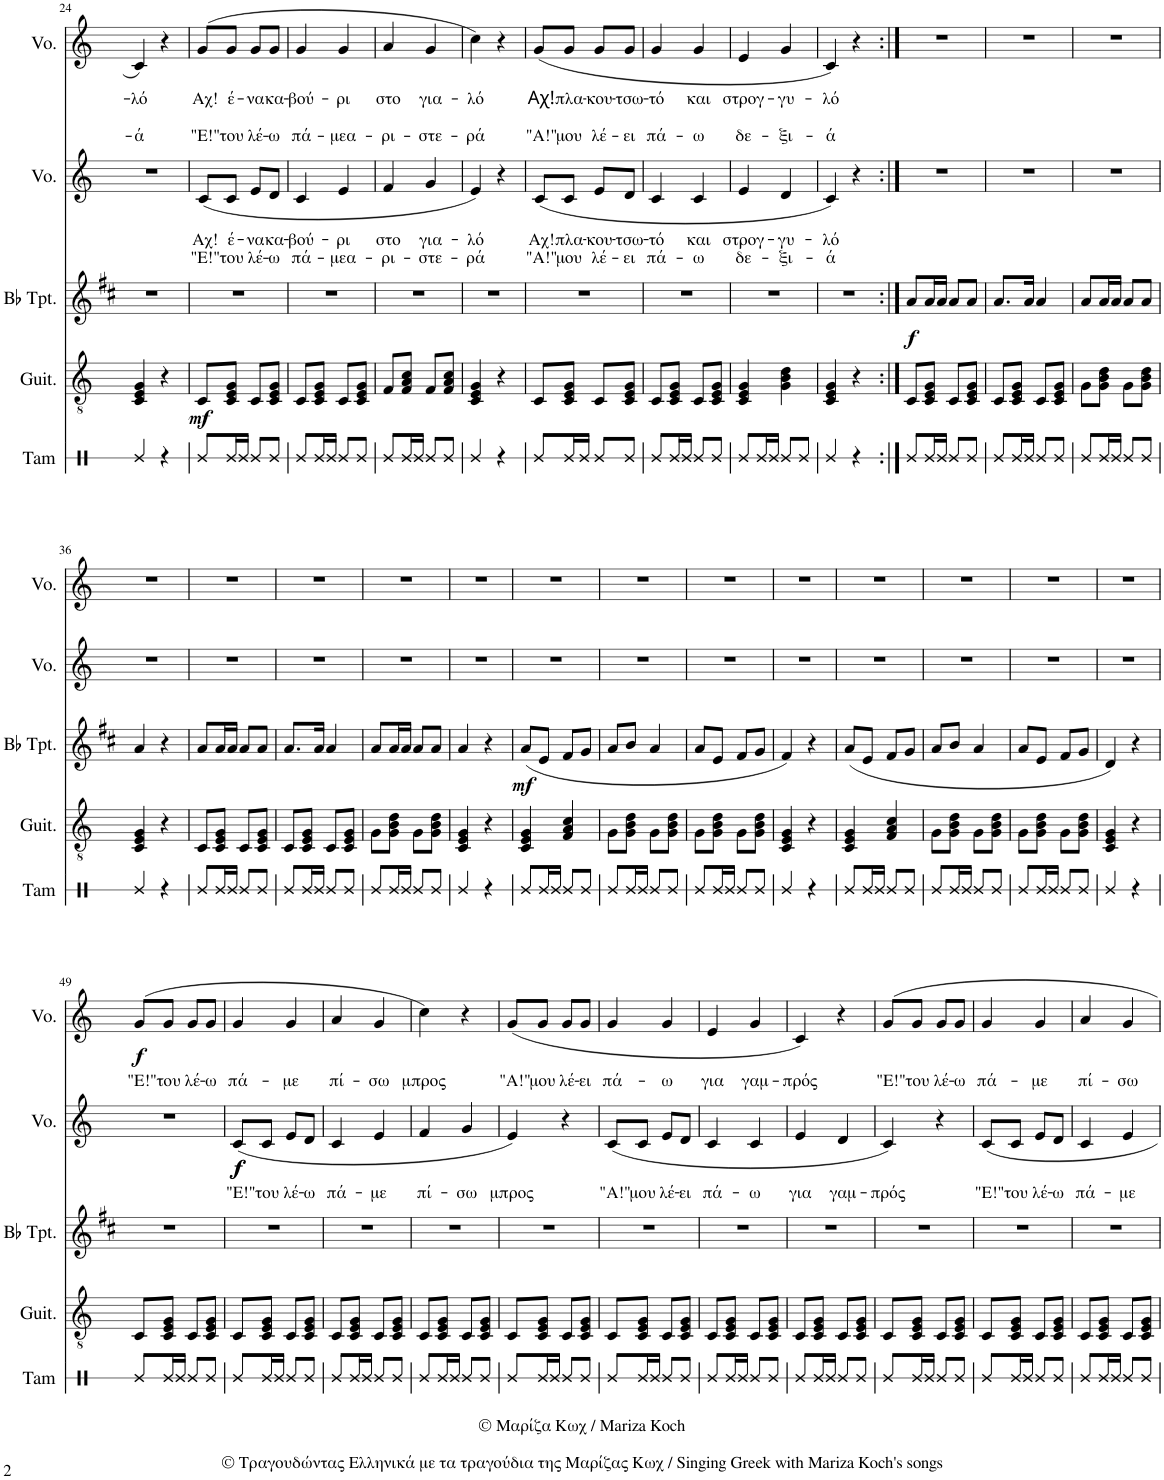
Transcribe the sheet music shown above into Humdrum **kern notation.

**kern	**kern	**dynam	**kern	**dynam	**kern	**text	**text	**dynam	**kern	**text	**text	**text	**dynam
*part5	*part4	*part4	*part3	*part3	*part2	*part2	*part2	*part2	*part1	*part1	*part1	*part1	*part1
*staff5	*staff4	*staff4	*staff3	*staff3	*staff2	*staff2	*staff2	*staff2	*staff1	*staff1	*staff1	*staff1	*staff1
*I"Tam-Tam	*I"Ακουστική Κιθάρα	*	*I"Σιb Τρομπέτα	*	*I"Φωνή	*	*	*	*I"Φωνή	*	*	*	*
*I'Tam	*	*	*	*	*	*	*	*	*	*	*	*	*
!!LO:PB:g=z
*clefX	*clefGv2	*	*clefG2	*	*clefG2	*	*	*	*clefG2	*	*	*	*
*	*	*	*Trd1c2	*	*	*	*	*	*	*	*	*	*
*k[]	*k[]	*	*k[f#c#]	*	*k[]	*	*	*	*k[]	*	*	*	*
*M2/4	*M2/4	*	*M2/4	*	*M2/4	*	*	*	*M2/4	*	*	*	*
=24	=24	=24	=24	=24	=24	=24	=24	=24	=24	=24	=24	=24	=24
!	!	!	!	!	!	!	!	!	!	!LO:LY:b	!	!LO:LY:b	!
4Re/	4C/ 4E/ 4G/	.	2r	.	2r	.	.	.	4c/	-λό	.	-ά	.
4r	4r	.	.	.	.	.	.	.	4r	.	.	.	.
=25	=25	=25	=25	=25	=25	=25	=25	=25	=25	=25	=25	=25	=25
!	!	!LO:DY:b	!	!	!	!LO:LY:b	!LO:LY:b	!	!	!LO:LY:b	!	!LO:LY:b	!
8Re/L	8C/L	mf	2r	.	(8c/L	Αχ!	"Ε!"	.	(8g/L	Αχ!	.	"Ε!"	.
!	!	!	!	!	!	!LO:LY:b	!LO:LY:b	!	!	!LO:LY:b	!	!LO:LY:b	!
16Re/L	8C/ 8E/ 8G/J	.	.	.	8c/J	έ-	του	.	8g/J	έ-	.	του	.
16Re/JJ	.	.	.	.	.	.	.	.	.	.	.	.	.
!	!	!	!	!	!	!LO:LY:b	!LO:LY:b	!	!	!LO:LY:b	!	!LO:LY:b	!
8Re/L	8C/L	.	.	.	8e/L	-να	λέ-	.	8g/L	-να	.	λέ-	.
!	!	!	!	!	!	!LO:LY:b	!LO:LY:b	!	!	!LO:LY:b	!	!LO:LY:b	!
8Re/J	8C/ 8E/ 8G/J	.	.	.	8d/J	κα-	-ω	.	8g/J	κα-	.	-ω	.
=26	=26	=26	=26	=26	=26	=26	=26	=26	=26	=26	=26	=26	=26
!	!	!	!	!	!	!LO:LY:b	!LO:LY:b	!	!	!LO:LY:b	!	!LO:LY:b	!
8Re/L	8C/L	.	2r	.	4c/	-βού-	πά-	.	4g/	-βού-	.	πά-	.
16Re/L	8C/ 8E/ 8G/J	.	.	.	.	.	.	.	.	.	.	.	.
16Re/JJ	.	.	.	.	.	.	.	.	.	.	.	.	.
!	!	!	!	!	!	!LO:LY:b	!LO:LY:b	!	!	!LO:LY:b	!	!LO:LY:b	!
8Re/L	8C/L	.	.	.	4e/	-ρι	-μεα-	.	4g/	-ρι	.	-μεα-	.
8Re/J	8C/ 8E/ 8G/J	.	.	.	.	.	.	.	.	.	.	.	.
=27	=27	=27	=27	=27	=27	=27	=27	=27	=27	=27	=27	=27	=27
!	!	!	!	!	!	!LO:LY:b	!LO:LY:b	!	!	!LO:LY:b	!	!LO:LY:b	!
8Re/L	8F/L	.	2r	.	4f/	στο	-ρι-	.	4a/	στο	.	-ρι-	.
16Re/L	8F/ 8A/ 8c/J	.	.	.	.	.	.	.	.	.	.	.	.
16Re/JJ	.	.	.	.	.	.	.	.	.	.	.	.	.
!	!	!	!	!	!	!LO:LY:b	!LO:LY:b	!	!	!LO:LY:b	!	!LO:LY:b	!
8Re/L	8F/L	.	.	.	4g/	για-	-στε-	.	4g/	για-	.	-στε-	.
8Re/J	8F/ 8A/ 8c/J	.	.	.	.	.	.	.	.	.	.	.	.
=28	=28	=28	=28	=28	=28	=28	=28	=28	=28	=28	=28	=28	=28
!	!	!	!	!	!	!LO:LY:b	!LO:LY:b	!	!	!LO:LY:b	!	!LO:LY:b	!
4Re/	4C/ 4E/ 4G/	.	2r	.	4e/)	-λό	-ρά	.	4cc\)	-λό	.	-ρά	.
4r	4r	.	.	.	4r	.	.	.	4r	.	.	.	.
=29	=29	=29	=29	=29	=29	=29	=29	=29	=29	=29	=29	=29	=29
!	!	!	!	!	!	!LO:LY:b	!LO:LY:b	!	!	!LO:LY:b	!	!LO:LY:b	!
8Re/L	8C/L	.	2r	.	(8c/L	Αχ!	"Α!"	.	(8g/L	Αχ!	.	"Α!"	.
!	!	!	!	!	!	!LO:LY:b	!LO:LY:b	!	!	!LO:LY:b	!	!LO:LY:b	!
16Re/L	8C/ 8E/ 8G/J	.	.	.	8c/J	πλα-	μου	.	8g/J	πλα-	.	μου	.
16Re/JJ	.	.	.	.	.	.	.	.	.	.	.	.	.
!	!	!	!	!	!	!LO:LY:b	!LO:LY:b	!	!	!LO:LY:b	!	!LO:LY:b	!
8Re/L	8C/L	.	.	.	8e/L	-κου-	λέ-	.	8g/L	-κου-	.	λέ-	.
!	!	!	!	!	!	!LO:LY:b	!LO:LY:b	!	!	!LO:LY:b	!	!LO:LY:b	!
8Re/J	8C/ 8E/ 8G/J	.	.	.	8d/J	-τσω-	-ει	.	8g/J	-τσω-	.	-ει	.
=30	=30	=30	=30	=30	=30	=30	=30	=30	=30	=30	=30	=30	=30
!	!	!	!	!	!	!LO:LY:b	!LO:LY:b	!	!	!LO:LY:b	!	!LO:LY:b	!
8Re/L	8C/L	.	2r	.	4c/	-τό	πά-	.	4g/	-τό	.	πά-	.
16Re/L	8C/ 8E/ 8G/J	.	.	.	.	.	.	.	.	.	.	.	.
16Re/JJ	.	.	.	.	.	.	.	.	.	.	.	.	.
!	!	!	!	!	!	!LO:LY:b	!LO:LY:b	!	!	!LO:LY:b	!	!LO:LY:b	!
8Re/L	8C/L	.	.	.	4c/	και	-ω	.	4g/	και	.	-ω	.
8Re/J	8C/ 8E/ 8G/J	.	.	.	.	.	.	.	.	.	.	.	.
=31	=31	=31	=31	=31	=31	=31	=31	=31	=31	=31	=31	=31	=31
!	!	!	!	!	!	!LO:LY:b	!LO:LY:b	!	!	!LO:LY:b	!	!LO:LY:b	!
8Re/L	4C/ 4E/ 4G/	.	2r	.	4e/	στρογ-	δε-	.	4e/	στρογ-	.	δε-	.
16Re/L	.	.	.	.	.	.	.	.	.	.	.	.	.
16Re/JJ	.	.	.	.	.	.	.	.	.	.	.	.	.
!	!	!	!	!	!	!LO:LY:b	!LO:LY:b	!	!	!LO:LY:b	!	!LO:LY:b	!
8Re/L	4G\ 4B\ 4d\	.	.	.	4d/	-γυ-	-ξι-	.	4g/	-γυ-	.	-ξι-	.
8Re/J	.	.	.	.	.	.	.	.	.	.	.	.	.
=32	=32	=32	=32	=32	=32	=32	=32	=32	=32	=32	=32	=32	=32
!	!	!	!	!	!	!LO:LY:b	!LO:LY:b	!	!	!LO:LY:b	!	!LO:LY:b	!
4Re/	4C/ 4E/ 4G/	.	2r	.	4c/)	-λό	-ά	.	4c/)	-λό	.	-ά	.
4r	4r	.	.	.	4r	.	.	.	4r	.	.	.	.
=33:|!	=33:|!	=33:|!	=33:|!	=33:|!	=33:|!	=33:|!	=33:|!	=33:|!	=33:|!	=33:|!	=33:|!	=33:|!	=33:|!
!	!	!	!	!LO:DY:b	!	!	!	!	!	!	!	!	!
8Re/L	8C/L	.	8a/L	f	2r	.	.	.	2r	.	.	.	.
16Re/L	8C/ 8E/ 8G/J	.	16a/L	.	.	.	.	.	.	.	.	.	.
16Re/JJ	.	.	16a/JJ	.	.	.	.	.	.	.	.	.	.
8Re/L	8C/L	.	8a/L	.	.	.	.	.	.	.	.	.	.
8Re/J	8C/ 8E/ 8G/J	.	8a/J	.	.	.	.	.	.	.	.	.	.
=34	=34	=34	=34	=34	=34	=34	=34	=34	=34	=34	=34	=34	=34
8Re/L	8C/L	.	8.a/L	.	2r	.	.	.	2r	.	.	.	.
16Re/L	8C/ 8E/ 8G/J	.	.	.	.	.	.	.	.	.	.	.	.
16Re/JJ	.	.	16a/Jk	.	.	.	.	.	.	.	.	.	.
8Re/L	8C/L	.	4a/	.	.	.	.	.	.	.	.	.	.
8Re/J	8C/ 8E/ 8G/J	.	.	.	.	.	.	.	.	.	.	.	.
=35	=35	=35	=35	=35	=35	=35	=35	=35	=35	=35	=35	=35	=35
8Re/L	8G\L	.	8a/L	.	2r	.	.	.	2r	.	.	.	.
16Re/L	8G\ 8B\ 8d\J	.	16a/L	.	.	.	.	.	.	.	.	.	.
16Re/JJ	.	.	16a/JJ	.	.	.	.	.	.	.	.	.	.
8Re/L	8G\L	.	8a/L	.	.	.	.	.	.	.	.	.	.
8Re/J	8G\ 8B\ 8d\J	.	8a/J	.	.	.	.	.	.	.	.	.	.
!!LO:LB:g=z
=36	=36	=36	=36	=36	=36	=36	=36	=36	=36	=36	=36	=36	=36
4Re/	4C/ 4E/ 4G/	.	4a/	.	2r	.	.	.	2r	.	.	.	.
4r	4r	.	4r	.	.	.	.	.	.	.	.	.	.
=37	=37	=37	=37	=37	=37	=37	=37	=37	=37	=37	=37	=37	=37
8Re/L	8C/L	.	8a/L	.	2r	.	.	.	2r	.	.	.	.
16Re/L	8C/ 8E/ 8G/J	.	16a/L	.	.	.	.	.	.	.	.	.	.
16Re/JJ	.	.	16a/JJ	.	.	.	.	.	.	.	.	.	.
8Re/L	8C/L	.	8a/L	.	.	.	.	.	.	.	.	.	.
8Re/J	8C/ 8E/ 8G/J	.	8a/J	.	.	.	.	.	.	.	.	.	.
=38	=38	=38	=38	=38	=38	=38	=38	=38	=38	=38	=38	=38	=38
8Re/L	8C/L	.	8.a/L	.	2r	.	.	.	2r	.	.	.	.
16Re/L	8C/ 8E/ 8G/J	.	.	.	.	.	.	.	.	.	.	.	.
16Re/JJ	.	.	16a/Jk	.	.	.	.	.	.	.	.	.	.
8Re/L	8C/L	.	4a/	.	.	.	.	.	.	.	.	.	.
8Re/J	8C/ 8E/ 8G/J	.	.	.	.	.	.	.	.	.	.	.	.
=39	=39	=39	=39	=39	=39	=39	=39	=39	=39	=39	=39	=39	=39
8Re/L	8G\L	.	8a/L	.	2r	.	.	.	2r	.	.	.	.
16Re/L	8G\ 8B\ 8d\J	.	16a/L	.	.	.	.	.	.	.	.	.	.
16Re/JJ	.	.	16a/JJ	.	.	.	.	.	.	.	.	.	.
8Re/L	8G\L	.	8a/L	.	.	.	.	.	.	.	.	.	.
8Re/J	8G\ 8B\ 8d\J	.	8a/J	.	.	.	.	.	.	.	.	.	.
=40	=40	=40	=40	=40	=40	=40	=40	=40	=40	=40	=40	=40	=40
4Re/	4C/ 4E/ 4G/	.	4a/	.	2r	.	.	.	2r	.	.	.	.
4r	4r	.	4r	.	.	.	.	.	.	.	.	.	.
=41	=41	=41	=41	=41	=41	=41	=41	=41	=41	=41	=41	=41	=41
!	!	!	!	!LO:DY:b	!	!	!	!	!	!	!	!	!
8Re/L	4C/ 4E/ 4G/	.	(8a/L	mf	2r	.	.	.	2r	.	.	.	.
16Re/L	.	.	8e/J	.	.	.	.	.	.	.	.	.	.
16Re/JJ	.	.	.	.	.	.	.	.	.	.	.	.	.
8Re/L	4F/ 4A/ 4c/	.	8f#/L	.	.	.	.	.	.	.	.	.	.
8Re/J	.	.	8g/J	.	.	.	.	.	.	.	.	.	.
=42	=42	=42	=42	=42	=42	=42	=42	=42	=42	=42	=42	=42	=42
8Re/L	8G\L	.	8a/L	.	2r	.	.	.	2r	.	.	.	.
16Re/L	8G\ 8B\ 8d\J	.	8b/J	.	.	.	.	.	.	.	.	.	.
16Re/JJ	.	.	.	.	.	.	.	.	.	.	.	.	.
8Re/L	8G\L	.	4a/	.	.	.	.	.	.	.	.	.	.
8Re/J	8G\ 8B\ 8d\J	.	.	.	.	.	.	.	.	.	.	.	.
=43	=43	=43	=43	=43	=43	=43	=43	=43	=43	=43	=43	=43	=43
8Re/L	8G\L	.	8a/L	.	2r	.	.	.	2r	.	.	.	.
16Re/L	8G\ 8B\ 8d\J	.	8e/J	.	.	.	.	.	.	.	.	.	.
16Re/JJ	.	.	.	.	.	.	.	.	.	.	.	.	.
8Re/L	8G\L	.	8f#/L	.	.	.	.	.	.	.	.	.	.
8Re/J	8G\ 8B\ 8d\J	.	8g/J	.	.	.	.	.	.	.	.	.	.
=44	=44	=44	=44	=44	=44	=44	=44	=44	=44	=44	=44	=44	=44
4Re/	4C/ 4E/ 4G/	.	4f#/)	.	2r	.	.	.	2r	.	.	.	.
4r	4r	.	4r	.	.	.	.	.	.	.	.	.	.
=45	=45	=45	=45	=45	=45	=45	=45	=45	=45	=45	=45	=45	=45
8Re/L	4C/ 4E/ 4G/	.	(8a/L	.	2r	.	.	.	2r	.	.	.	.
16Re/L	.	.	8e/J	.	.	.	.	.	.	.	.	.	.
16Re/JJ	.	.	.	.	.	.	.	.	.	.	.	.	.
8Re/L	4F/ 4A/ 4c/	.	8f#/L	.	.	.	.	.	.	.	.	.	.
8Re/J	.	.	8g/J	.	.	.	.	.	.	.	.	.	.
=46	=46	=46	=46	=46	=46	=46	=46	=46	=46	=46	=46	=46	=46
8Re/L	8G\L	.	8a/L	.	2r	.	.	.	2r	.	.	.	.
16Re/L	8G\ 8B\ 8d\J	.	8b/J	.	.	.	.	.	.	.	.	.	.
16Re/JJ	.	.	.	.	.	.	.	.	.	.	.	.	.
8Re/L	8G\L	.	4a/	.	.	.	.	.	.	.	.	.	.
8Re/J	8G\ 8B\ 8d\J	.	.	.	.	.	.	.	.	.	.	.	.
=47	=47	=47	=47	=47	=47	=47	=47	=47	=47	=47	=47	=47	=47
8Re/L	8G\L	.	8a/L	.	2r	.	.	.	2r	.	.	.	.
16Re/L	8G\ 8B\ 8d\J	.	8e/J	.	.	.	.	.	.	.	.	.	.
16Re/JJ	.	.	.	.	.	.	.	.	.	.	.	.	.
8Re/L	8G\L	.	8f#/L	.	.	.	.	.	.	.	.	.	.
8Re/J	8G\ 8B\ 8d\J	.	8g/J	.	.	.	.	.	.	.	.	.	.
=48	=48	=48	=48	=48	=48	=48	=48	=48	=48	=48	=48	=48	=48
4Re/	4C/ 4E/ 4G/	.	4d/)	.	2r	.	.	.	2r	.	.	.	.
4r	4r	.	4r	.	.	.	.	.	.	.	.	.	.
!!LO:LB:g=z
=49	=49	=49	=49	=49	=49	=49	=49	=49	=49	=49	=49	=49	=49
!	!	!	!	!	!	!	!	!	!	!LO:LY:b	!	!	!LO:DY:b
8Re/L	8C/L	.	2r	.	2r	.	.	.	(8g/L	"Ε!"	.	.	f
!	!	!	!	!	!	!	!	!	!	!LO:LY:b	!	!	!
16Re/L	8C/ 8E/ 8G/J	.	.	.	.	.	.	.	8g/J	του	.	.	.
16Re/JJ	.	.	.	.	.	.	.	.	.	.	.	.	.
!	!	!	!	!	!	!	!	!	!	!LO:LY:b	!	!	!
8Re/L	8C/L	.	.	.	.	.	.	.	8g/L	λέ-	.	.	.
!	!	!	!	!	!	!	!	!	!	!LO:LY:b	!	!	!
8Re/J	8C/ 8E/ 8G/J	.	.	.	.	.	.	.	8g/J	-ω	.	.	.
=50	=50	=50	=50	=50	=50	=50	=50	=50	=50	=50	=50	=50	=50
!	!	!	!	!	!	!LO:LY:b	!	!LO:DY:b	!	!LO:LY:b	!	!	!
!	!	!	!	!	!	!	!	!LO:DY:n=1:b	!	!	!	!	!
8Re/L	8C/L	.	2r	.	(8c/L	"Ε!"	.	f f	4g/	πά-	.	.	.
!	!	!	!	!	!	!LO:LY:b	!	!	!	!	!	!	!
16Re/L	8C/ 8E/ 8G/J	.	.	.	8c/J	του	.	.	.	.	.	.	.
16Re/JJ	.	.	.	.	.	.	.	.	.	.	.	.	.
!	!	!	!	!	!	!LO:LY:b	!	!	!	!LO:LY:b	!	!	!
8Re/L	8C/L	.	.	.	8e/L	λέ-	.	.	4g/	-με	.	.	.
!	!	!	!	!	!	!LO:LY:b	!	!	!	!	!	!	!
8Re/J	8C/ 8E/ 8G/J	.	.	.	8d/J	-ω	.	.	.	.	.	.	.
=51	=51	=51	=51	=51	=51	=51	=51	=51	=51	=51	=51	=51	=51
!	!	!	!	!	!	!LO:LY:b	!	!	!	!LO:LY:b	!	!	!
8Re/L	8C/L	.	2r	.	4c/	πά-	.	.	4a/	πί-	.	.	.
16Re/L	8C/ 8E/ 8G/J	.	.	.	.	.	.	.	.	.	.	.	.
16Re/JJ	.	.	.	.	.	.	.	.	.	.	.	.	.
!	!	!	!	!	!	!LO:LY:b	!	!	!	!LO:LY:b	!	!	!
8Re/L	8C/L	.	.	.	4e/	-με	.	.	4g/	-σω	.	.	.
8Re/J	8C/ 8E/ 8G/J	.	.	.	.	.	.	.	.	.	.	.	.
=52	=52	=52	=52	=52	=52	=52	=52	=52	=52	=52	=52	=52	=52
!	!	!	!	!	!	!LO:LY:b	!	!	!	!LO:LY:b	!	!	!
8Re/L	8C/L	.	2r	.	4f/	πί-	.	.	4cc\)	μπρος	.	.	.
16Re/L	8C/ 8E/ 8G/J	.	.	.	.	.	.	.	.	.	.	.	.
16Re/JJ	.	.	.	.	.	.	.	.	.	.	.	.	.
!	!	!	!	!	!	!LO:LY:b	!	!	!	!	!	!	!
8Re/L	8C/L	.	.	.	4g/	-σω	.	.	4r	.	.	.	.
8Re/J	8C/ 8E/ 8G/J	.	.	.	.	.	.	.	.	.	.	.	.
=53	=53	=53	=53	=53	=53	=53	=53	=53	=53	=53	=53	=53	=53
!	!	!	!	!	!	!LO:LY:b	!	!	!	!LO:LY:b	!	!	!
8Re/L	8C/L	.	2r	.	4e/)	μπρος	.	.	(8g/L	"Α!"	.	.	.
!	!	!	!	!	!	!	!	!	!	!LO:LY:b	!	!	!
16Re/L	8C/ 8E/ 8G/J	.	.	.	.	.	.	.	8g/J	μου	.	.	.
16Re/JJ	.	.	.	.	.	.	.	.	.	.	.	.	.
!	!	!	!	!	!	!	!	!	!	!LO:LY:b	!	!	!
8Re/L	8C/L	.	.	.	4r	.	.	.	8g/L	λέ-	.	.	.
!	!	!	!	!	!	!	!	!	!	!LO:LY:b	!	!	!
8Re/J	8C/ 8E/ 8G/J	.	.	.	.	.	.	.	8g/J	-ει	.	.	.
=54	=54	=54	=54	=54	=54	=54	=54	=54	=54	=54	=54	=54	=54
!	!	!	!	!	!	!LO:LY:b	!	!	!	!LO:LY:b	!	!	!
8Re/L	8C/L	.	2r	.	(8c/L	"Α!"	.	.	4g/	πά-	.	.	.
!	!	!	!	!	!	!LO:LY:b	!	!	!	!	!	!	!
16Re/L	8C/ 8E/ 8G/J	.	.	.	8c/J	μου	.	.	.	.	.	.	.
16Re/JJ	.	.	.	.	.	.	.	.	.	.	.	.	.
!	!	!	!	!	!	!LO:LY:b	!	!	!	!LO:LY:b	!	!	!
8Re/L	8C/L	.	.	.	8e/L	λέ-	.	.	4g/	-ω	.	.	.
!	!	!	!	!	!	!LO:LY:b	!	!	!	!	!	!	!
8Re/J	8C/ 8E/ 8G/J	.	.	.	8d/J	-ει	.	.	.	.	.	.	.
=55	=55	=55	=55	=55	=55	=55	=55	=55	=55	=55	=55	=55	=55
!	!	!	!	!	!	!LO:LY:b	!	!	!	!LO:LY:b	!	!	!
8Re/L	8C/L	.	2r	.	4c/	πά-	.	.	4e/	για	.	.	.
16Re/L	8C/ 8E/ 8G/J	.	.	.	.	.	.	.	.	.	.	.	.
16Re/JJ	.	.	.	.	.	.	.	.	.	.	.	.	.
!	!	!	!	!	!	!LO:LY:b	!	!	!	!LO:LY:b	!	!	!
8Re/L	8C/L	.	.	.	4c/	-ω	.	.	4g/	γαμ-	.	.	.
8Re/J	8C/ 8E/ 8G/J	.	.	.	.	.	.	.	.	.	.	.	.
=56	=56	=56	=56	=56	=56	=56	=56	=56	=56	=56	=56	=56	=56
!	!	!	!	!	!	!LO:LY:b	!	!	!	!LO:LY:b	!	!	!
8Re/L	8C/L	.	2r	.	4e/	για	.	.	4c/)	-πρός	.	.	.
16Re/L	8C/ 8E/ 8G/J	.	.	.	.	.	.	.	.	.	.	.	.
16Re/JJ	.	.	.	.	.	.	.	.	.	.	.	.	.
!	!	!	!	!	!	!LO:LY:b	!	!	!	!	!	!	!
8Re/L	8C/L	.	.	.	4d/	γαμ-	.	.	4r	.	.	.	.
8Re/J	8C/ 8E/ 8G/J	.	.	.	.	.	.	.	.	.	.	.	.
=57	=57	=57	=57	=57	=57	=57	=57	=57	=57	=57	=57	=57	=57
!	!	!	!	!	!	!LO:LY:b	!	!	!	!LO:LY:b	!	!	!
8Re/L	8C/L	.	2r	.	4c/)	-πρός	.	.	8g/L	"Ε!"	.	.	.
!	!	!	!	!	!	!	!	!	!	!LO:LY:b	!	!	!
16Re/L	8C/ 8E/ 8G/J	.	.	.	.	.	.	.	8g/J	του	.	.	.
16Re/JJ	.	.	.	.	.	.	.	.	.	.	.	.	.
!	!	!	!	!	!	!	!	!	!	!LO:LY:b	!	!	!
8Re/L	8C/L	.	.	.	4r	.	.	.	8g/L	λέ-	.	.	.
!	!	!	!	!	!	!	!	!	!	!LO:LY:b	!	!	!
8Re/J	8C/ 8E/ 8G/J	.	.	.	.	.	.	.	8g/J	-ω	.	.	.
=58	=58	=58	=58	=58	=58	=58	=58	=58	=58	=58	=58	=58	=58
!	!	!	!	!	!	!LO:LY:b	!	!	!	!LO:LY:b	!	!	!
8Re/L	8C/L	.	2r	.	8c/L	"Ε!"	.	.	4g/	πά-	.	.	.
!	!	!	!	!	!	!LO:LY:b	!	!	!	!	!	!	!
16Re/L	8C/ 8E/ 8G/J	.	.	.	8c/J	του	.	.	.	.	.	.	.
16Re/JJ	.	.	.	.	.	.	.	.	.	.	.	.	.
!	!	!	!	!	!	!LO:LY:b	!	!	!	!LO:LY:b	!	!	!
8Re/L	8C/L	.	.	.	8e/L	λέ-	.	.	4g/	-με	.	.	.
!	!	!	!	!	!	!LO:LY:b	!	!	!	!	!	!	!
8Re/J	8C/ 8E/ 8G/J	.	.	.	8d/J	-ω	.	.	.	.	.	.	.
=59	=59	=59	=59	=59	=59	=59	=59	=59	=59	=59	=59	=59	=59
!	!	!	!	!	!	!LO:LY:b	!	!	!	!LO:LY:b	!	!	!
8Re/L	8C/L	.	2r	.	4c/	πά-	.	.	4a/	πί-	.	.	.
16Re/L	8C/ 8E/ 8G/J	.	.	.	.	.	.	.	.	.	.	.	.
16Re/JJ	.	.	.	.	.	.	.	.	.	.	.	.	.
!	!	!	!	!	!	!LO:LY:b	!	!	!	!LO:LY:b	!	!	!
8Re/L	8C/L	.	.	.	4e/	-με	.	.	4g/	-σω	.	.	.
8Re/J	8C/ 8E/ 8G/J	.	.	.	.	.	.	.	.	.	.	.	.
=	=	=	=	=	=	=	=	=	=	=	=	=	=
*-	*-	*-	*-	*-	*-	*-	*-	*-	*-	*-	*-	*-	*-
